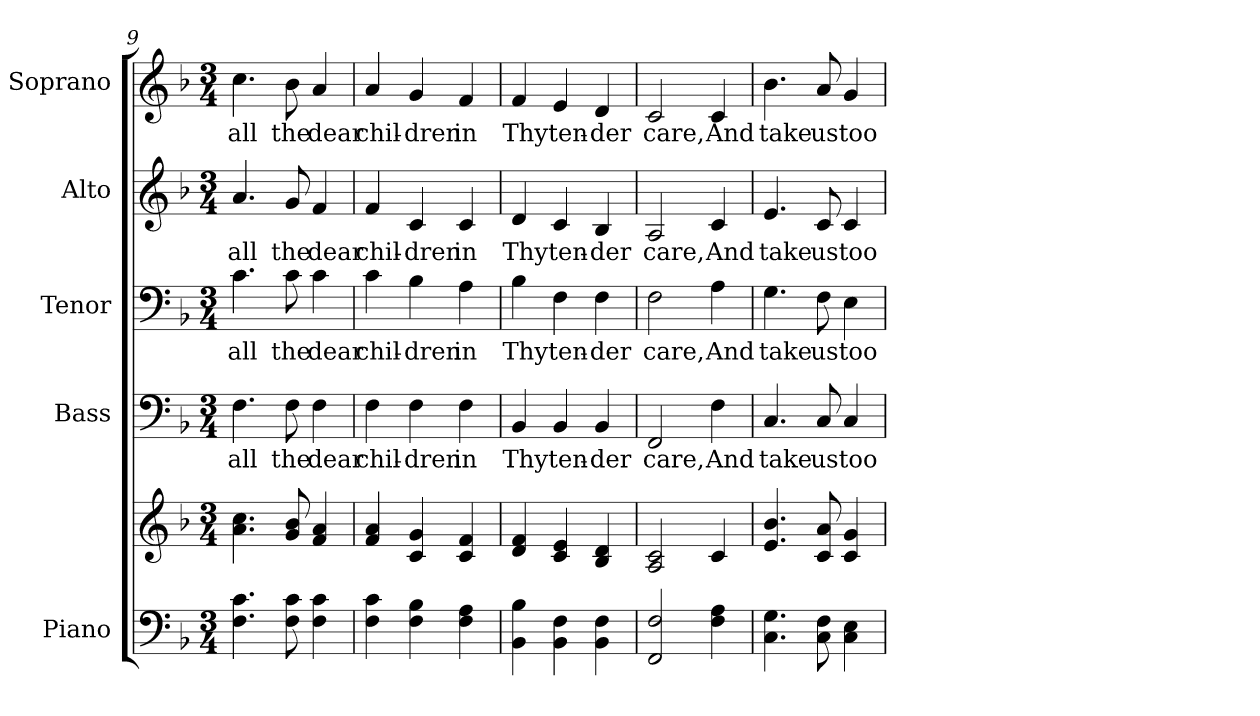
**kern	**kern	**kern	**text	**kern	**text	**kern	**text	**kern	**text
*part5	*part5	*part4	*part4	*part3	*part3	*part2	*part2	*part1	*part1
*staff6	*staff5	*staff4	*staff4	*staff3	*staff3	*staff2	*staff2	*staff1	*staff1
*I"Piano	*	*I"Bass	*	*I"Tenor	*	*I"Alto	*	*I"Soprano	*
*I'Pno.	*	*I'B.	*	*I'T.	*	*I'A.	*	*I'S.	*
!!LO:PB:g=z
*clefF4	*clefG2	*clefF4	*	*clefF4	*	*clefG2	*	*clefG2	*
*k[b-]	*k[b-]	*k[b-]	*	*k[b-]	*	*k[b-]	*	*k[b-]	*
*F:	*F:	*F:	*	*F:	*	*F:	*	*F:	*
*M3/4	*M3/4	*M3/4	*	*M3/4	*	*M3/4	*	*M3/4	*
=9	=9	=9	=9	=9	=9	=9	=9	=9	=9
!	!	!	!LO:LY:b:color=#000000	!	!	!	!	!	!
!	!	!	!	!	!LO:LY:b:color=#000000	!	!	!	!
!	!	!	!	!	!	!	!LO:LY:b:color=#000000	!	!
!	!	!	!	!	!	!	!	!	!LO:LY:b:color=#000000
4.Fi\ 4.ci	4.ai\ 4.cci	4.Fi\	all	4.ci\	all	4.ai/	all	4.cci\	all
!	!	!	!LO:LY:b:color=#000000	!	!	!	!	!	!
!	!	!	!	!	!LO:LY:b:color=#000000	!	!	!	!
!	!	!	!	!	!	!	!LO:LY:b:color=#000000	!	!
!	!	!	!	!	!	!	!	!	!LO:LY:b:color=#000000
8Fi\ 8ci	8gi/ 8b-i	8Fi\	the	8ci\	the	8gi/	the	8b-i\	the
!	!	!	!LO:LY:b:color=#000000	!	!	!	!	!	!
!	!	!	!	!	!LO:LY:b:color=#000000	!	!	!	!
!	!	!	!	!	!	!	!LO:LY:b:color=#000000	!	!
!	!	!	!	!	!	!	!	!	!LO:LY:b:color=#000000
4Fi\ 4ci	4fi/ 4ai	4Fi\	dear	4ci\	dear	4fi/	dear	4ai/	dear
=10	=10	=10	=10	=10	=10	=10	=10	=10	=10
!	!	!	!LO:LY:b:color=#000000	!	!	!	!	!	!
!	!	!	!	!	!LO:LY:b:color=#000000	!	!	!	!
!	!	!	!	!	!	!	!LO:LY:b:color=#000000	!	!
!	!	!	!	!	!	!	!	!	!LO:LY:b:color=#000000
4Fi\ 4ci	4fi/ 4ai	4Fi\	chil-	4ci\	chil-	4fi/	chil-	4ai/	chil-
!	!	!	!LO:LY:b:color=#000000	!	!	!	!	!	!
!	!	!	!	!	!LO:LY:b:color=#000000	!	!	!	!
!	!	!	!	!	!	!	!LO:LY:b:color=#000000	!	!
!	!	!	!	!	!	!	!	!	!LO:LY:b:color=#000000
4Fi\ 4B-i	4ci/ 4gi	4Fi\	-dren	4B-i\	-dren	4ci/	-dren	4gi/	-dren
!	!	!	!LO:LY:b:color=#000000	!	!	!	!	!	!
!	!	!	!	!	!LO:LY:b:color=#000000	!	!	!	!
!	!	!	!	!	!	!	!LO:LY:b:color=#000000	!	!
!	!	!	!	!	!	!	!	!	!LO:LY:b:color=#000000
4Fi\ 4Ai	4ci/ 4fi	4Fi\	in	4Ai\	in	4ci/	in	4fi/	in
=11	=11	=11	=11	=11	=11	=11	=11	=11	=11
!	!	!	!LO:LY:b:color=#000000	!	!	!	!	!	!
!	!	!	!	!	!LO:LY:b:color=#000000	!	!	!	!
!	!	!	!	!	!	!	!LO:LY:b:color=#000000	!	!
!	!	!	!	!	!	!	!	!	!LO:LY:b:color=#000000
4BB-i\ 4B-i	4di/ 4fi	4BB-i/	Thy	4B-i\	Thy	4di/	Thy	4fi/	Thy
!	!	!	!LO:LY:b:color=#000000	!	!	!	!	!	!
!	!	!	!	!	!LO:LY:b:color=#000000	!	!	!	!
!	!	!	!	!	!	!	!LO:LY:b:color=#000000	!	!
!	!	!	!	!	!	!	!	!	!LO:LY:b:color=#000000
4BB-i\ 4Fi	4ci/ 4ei	4BB-i/	ten-	4Fi\	ten-	4ci/	ten-	4ei/	ten-
!	!	!	!LO:LY:b:color=#000000	!	!	!	!	!	!
!	!	!	!	!	!LO:LY:b:color=#000000	!	!	!	!
!	!	!	!	!	!	!	!LO:LY:b:color=#000000	!	!
!	!	!	!	!	!	!	!	!	!LO:LY:b:color=#000000
4BB-i\ 4Fi	4B-i/ 4di	4BB-i/	-der	4Fi\	-der	4B-i/	-der	4di/	-der
!!LO:PB:g=z
=12	=12	=12	=12	=12	=12	=12	=12	=12	=12
!	!	!	!LO:LY:b:color=#000000	!	!	!	!	!	!
!	!	!	!	!	!LO:LY:b:color=#000000	!	!	!	!
!	!	!	!	!	!	!	!LO:LY:b:color=#000000	!	!
!	!	!	!	!	!	!	!	!	!LO:LY:b:color=#000000
2FFi/ 2Fi	2Ai/ 2ci	2FFi/	care,	2Fi\	care,	2Ai/	care,	2ci/	care,
!	!	!	!LO:LY:b:color=#000000	!	!	!	!	!	!
!	!	!	!	!	!LO:LY:b:color=#000000	!	!	!	!
!	!	!	!	!	!	!	!LO:LY:b:color=#000000	!	!
!	!	!	!	!	!	!	!	!	!LO:LY:b:color=#000000
4Fi\ 4Ai	4ci/	4Fi\	And	4Ai\	And	4ci/	And	4ci/	And
=13	=13	=13	=13	=13	=13	=13	=13	=13	=13
!	!	!	!LO:LY:b:color=#000000	!	!	!	!	!	!
!	!	!	!	!	!LO:LY:b:color=#000000	!	!	!	!
!	!	!	!	!	!	!	!LO:LY:b:color=#000000	!	!
!	!	!	!	!	!	!	!	!	!LO:LY:b:color=#000000
4.Ci\ 4.Gi	4.ei/ 4.b-i	4.Ci/	take	4.Gi\	take	4.ei/	take	4.b-i\	take
!	!	!	!LO:LY:b:color=#000000	!	!	!	!	!	!
!	!	!	!	!	!LO:LY:b:color=#000000	!	!	!	!
!	!	!	!	!	!	!	!LO:LY:b:color=#000000	!	!
!	!	!	!	!	!	!	!	!	!LO:LY:b:color=#000000
8Ci\ 8Fi	8ci/ 8ai	8Ci/	us	8Fi\	us	8ci/	us	8ai/	us
!	!	!	!LO:LY:b:color=#000000	!	!	!	!	!	!
!	!	!	!	!	!LO:LY:b:color=#000000	!	!	!	!
!	!	!	!	!	!	!	!LO:LY:b:color=#000000	!	!
!	!	!	!	!	!	!	!	!	!LO:LY:b:color=#000000
4Ci\ 4Ei	4ci/ 4gi	4Ci/	too	4Ei\	too	4ci/	too	4gi/	too
=	=	=	=	=	=	=	=	=	=
*-	*-	*-	*-	*-	*-	*-	*-	*-	*-
